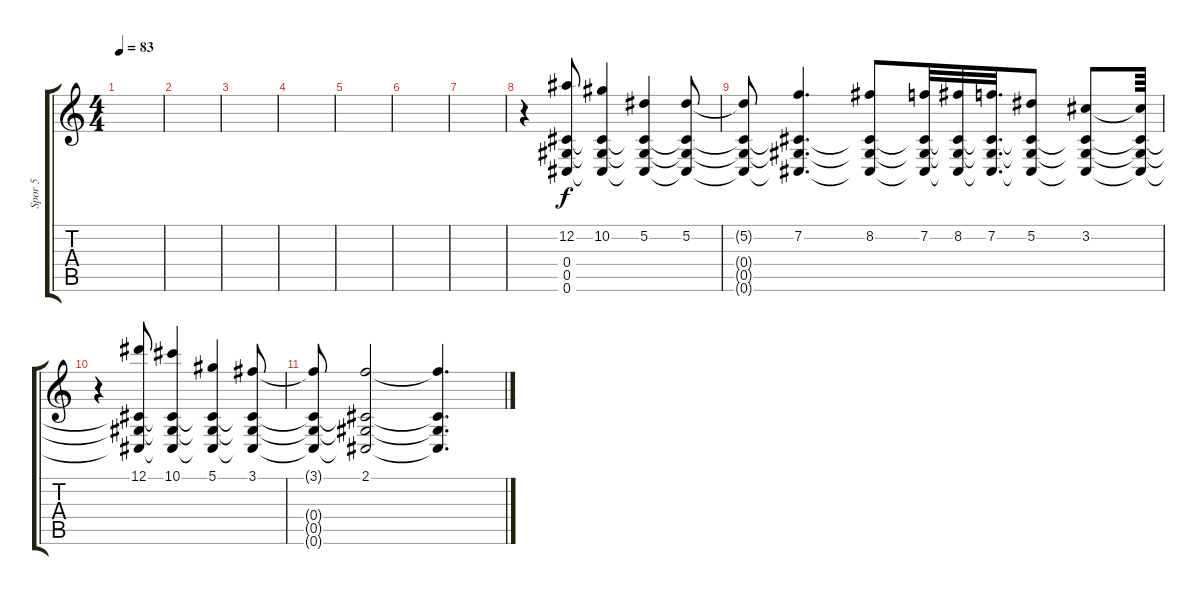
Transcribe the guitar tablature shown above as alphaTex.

\track ("Spor 5" "Spor 5") {instrument acousticguitarsteel}
\staff {score tabs}
\tuning (Eb4 Bb3 Gb3 Db3 Ab2 Db2) {hide}
\ts (4 4)
\tempo 83
\clef g2
\ks c
|
|
|
|
|
|
|
r.4 (12.2 0.4 0.5 0.6).8 (10.2 0.4{t} 0.5{t} 0.6{t}).4 (5.2 0.4{t} 0.5{t} 0.6{t}).4 (5.2 0.4{t} 0.5{t} 0.6{t}).8 |
(5.2{t} 0.4{t} 0.5{t} 0.6{t}).8 (7.2 0.4{t} 0.5{t} 0.6{t}).4{d} (8.2 0.4{t} 0.5{t} 0.6{t}).8 (7.2 0.4{t} 0.5{t} 0.6{t}).32 (8.2 0.4{t} 0.5{t} 0.6{t}).32 (7.2 0.4{t} 0.5{t} 0.6{t}).32{d} (5.2 0.4{t} 0.5{t} 0.6{t}).8 (3.2 0.4{t} 0.5{t} 0.6{t}).8 (3.2{t} 0.4{t} 0.5{t} 0.6{t}).64 |
r.4 (12.1 0.4{t} 0.5{t} 0.6{t}).8 (10.1 0.4{t} 0.5{t} 0.6{t}).4 (5.1 0.4{t} 0.5{t} 0.6{t}).4 (3.1 0.4{t} 0.5{t} 0.6{t}).8 |
(3.1{t} 0.4{t} 0.5{t} 0.6{t}).8 (2.1 0.4{t} 0.5{t} 0.6{t}).2 (2.1{t} 0.4{t} 0.5{t} 0.6{t}).4{d}
